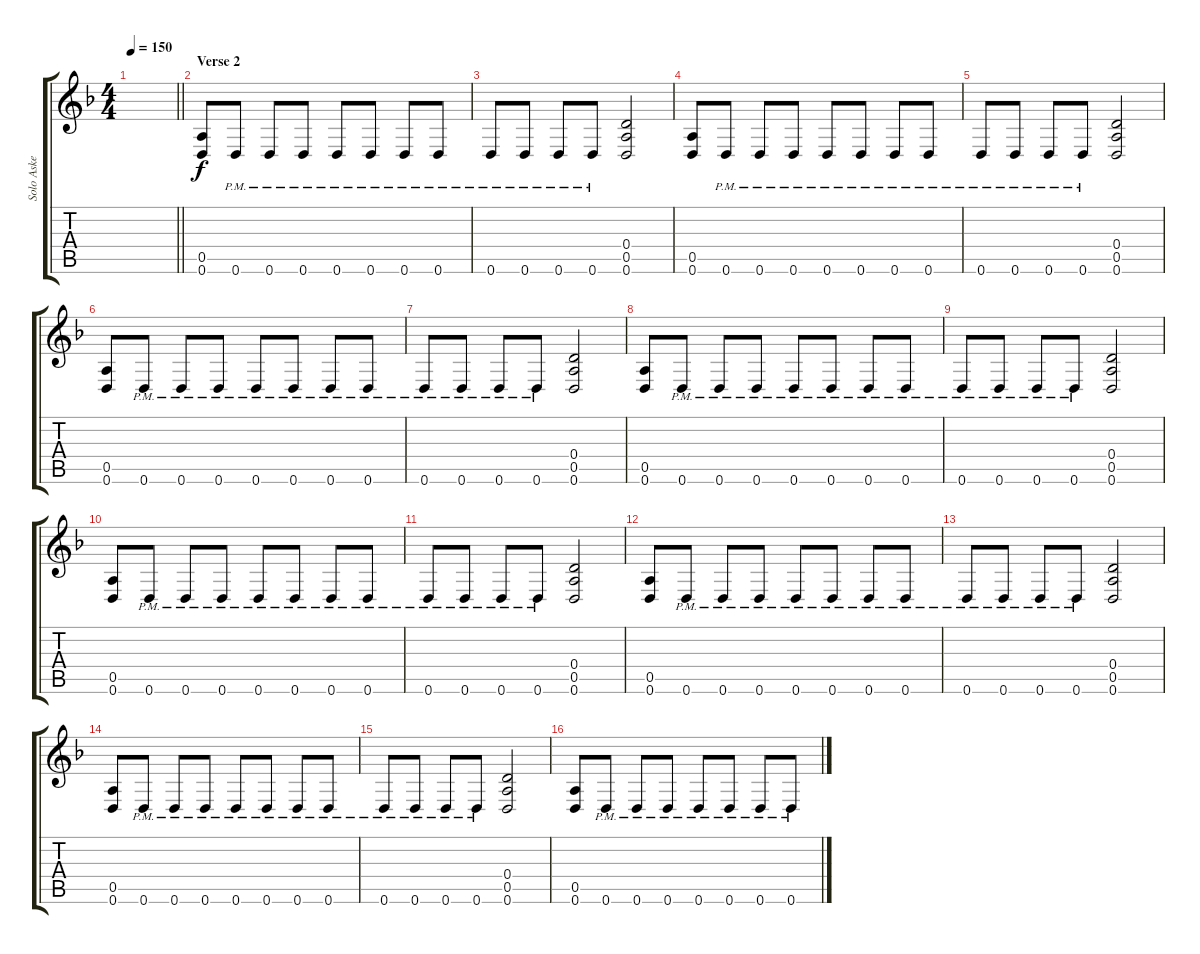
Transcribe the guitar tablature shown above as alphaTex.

\track ("Solo Aske" "Solo Aske") {instrument distortionguitar}
\staff {score tabs}
\tuning (E4 B3 G3 D3 A2 D2) {hide}
\ts (4 4)
\tempo 150
\clef g2
\barLineRight lightlight
\ks dminor
|
\section ("" "Verse 2")
(0.5 0.6).8 0.6{pm}.8 0.6{pm}.8 0.6{pm}.8 0.6{pm}.8 0.6{pm}.8 0.6{pm}.8 0.6{pm}.8 |
0.6{pm}.8 0.6{pm}.8 0.6{pm}.8 0.6{pm}.8 (0.4 0.5 0.6).2 |
(0.5 0.6).8 0.6{pm}.8 0.6{pm}.8 0.6{pm}.8 0.6{pm}.8 0.6{pm}.8 0.6{pm}.8 0.6{pm}.8 |
0.6{pm}.8 0.6{pm}.8 0.6{pm}.8 0.6{pm}.8 (0.4 0.5 0.6).2 |
(0.5 0.6).8 0.6{pm}.8 0.6{pm}.8 0.6{pm}.8 0.6{pm}.8 0.6{pm}.8 0.6{pm}.8 0.6{pm}.8 |
0.6{pm}.8 0.6{pm}.8 0.6{pm}.8 0.6{pm}.8 (0.4 0.5 0.6).2 |
(0.5 0.6).8 0.6{pm}.8 0.6{pm}.8 0.6{pm}.8 0.6{pm}.8 0.6{pm}.8 0.6{pm}.8 0.6{pm}.8 |
0.6{pm}.8 0.6{pm}.8 0.6{pm}.8 0.6{pm}.8 (0.4 0.5 0.6).2 |
(0.5 0.6).8 0.6{pm}.8 0.6{pm}.8 0.6{pm}.8 0.6{pm}.8 0.6{pm}.8 0.6{pm}.8 0.6{pm}.8 |
0.6{pm}.8 0.6{pm}.8 0.6{pm}.8 0.6{pm}.8 (0.4 0.5 0.6).2 |
(0.5 0.6).8 0.6{pm}.8 0.6{pm}.8 0.6{pm}.8 0.6{pm}.8 0.6{pm}.8 0.6{pm}.8 0.6{pm}.8 |
0.6{pm}.8 0.6{pm}.8 0.6{pm}.8 0.6{pm}.8 (0.4 0.5 0.6).2 |
(0.5 0.6).8 0.6{pm}.8 0.6{pm}.8 0.6{pm}.8 0.6{pm}.8 0.6{pm}.8 0.6{pm}.8 0.6{pm}.8 |
0.6{pm}.8 0.6{pm}.8 0.6{pm}.8 0.6{pm}.8 (0.4 0.5 0.6).2 |
(0.5 0.6).8 0.6{pm}.8 0.6{pm}.8 0.6{pm}.8 0.6{pm}.8 0.6{pm}.8 0.6{pm}.8 0.6{pm}.8
